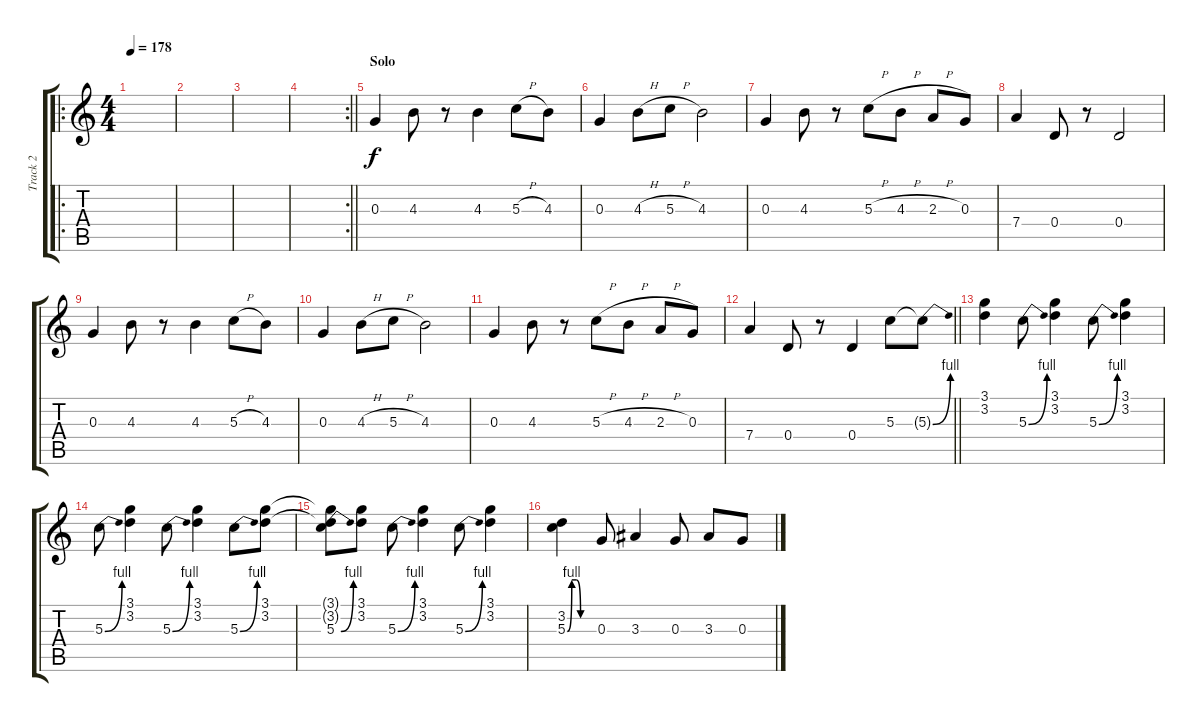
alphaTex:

\track ("Track 2" "Track 2") {instrument distortionguitar}
\staff {score tabs}
\tuning (E4 B3 G3 D3 A2 E2) {hide}
\ro
\ts (4 4)
\tempo 178
\clef g2
\ks c
|
|
|
\rc 2
\barLineRight lightlight
|
\section ("" "Solo")
0.3.4 4.3.8 r.8 4.3.4 5.3{h}.8 4.3.8 |
0.3.4 4.3{h}.8 5.3{h}.8 4.3.2 |
0.3.4 4.3.8 r.8 5.3{h}.8 4.3{h}.8 2.3{h}.8 0.3.8 |
7.4.4 0.4.8 r.8 0.4.2 |
0.3.4 4.3.8 r.8 4.3.4 5.3{h}.8 4.3.8 |
0.3.4 4.3{h}.8 5.3{h}.8 4.3.2 |
0.3.4 4.3.8 r.8 5.3{h}.8 4.3{h}.8 2.3{h}.8 0.3.8 |
\barLineRight lightlight
7.4.4 0.4.8 r.8 0.4.4 5.3.8 5.3{be (bend 0 0 60 4) t}.8 |
(3.1 3.2).4 5.3{be (bend 0 0 60 4)}.8 (3.1 3.2).4 5.3{be (bend 0 0 60 4)}.8 (3.1 3.2).4 |
5.3{be (bend 0 0 60 4)}.8 (3.1 3.2).4 5.3{be (bend 0 0 60 4)}.8 (3.1 3.2).4 5.3{be (bend 0 0 60 4)}.8 (3.1 3.2).8 |
(3.1{t} 3.2{t} 5.3{be (bend 0 0 60 4)}).8 (3.1 3.2).8 5.3{be (bend 0 0 60 4)}.8 (3.1 3.2).4 5.3{be (bend 0 0 60 4)}.8 (3.1 3.2).4 |
(3.2 5.3{be (custom 0 0 10 4 20 4 30 0 60 0)}).4 0.3.8 3.3.4 0.3.8 3.3.8 0.3.8
